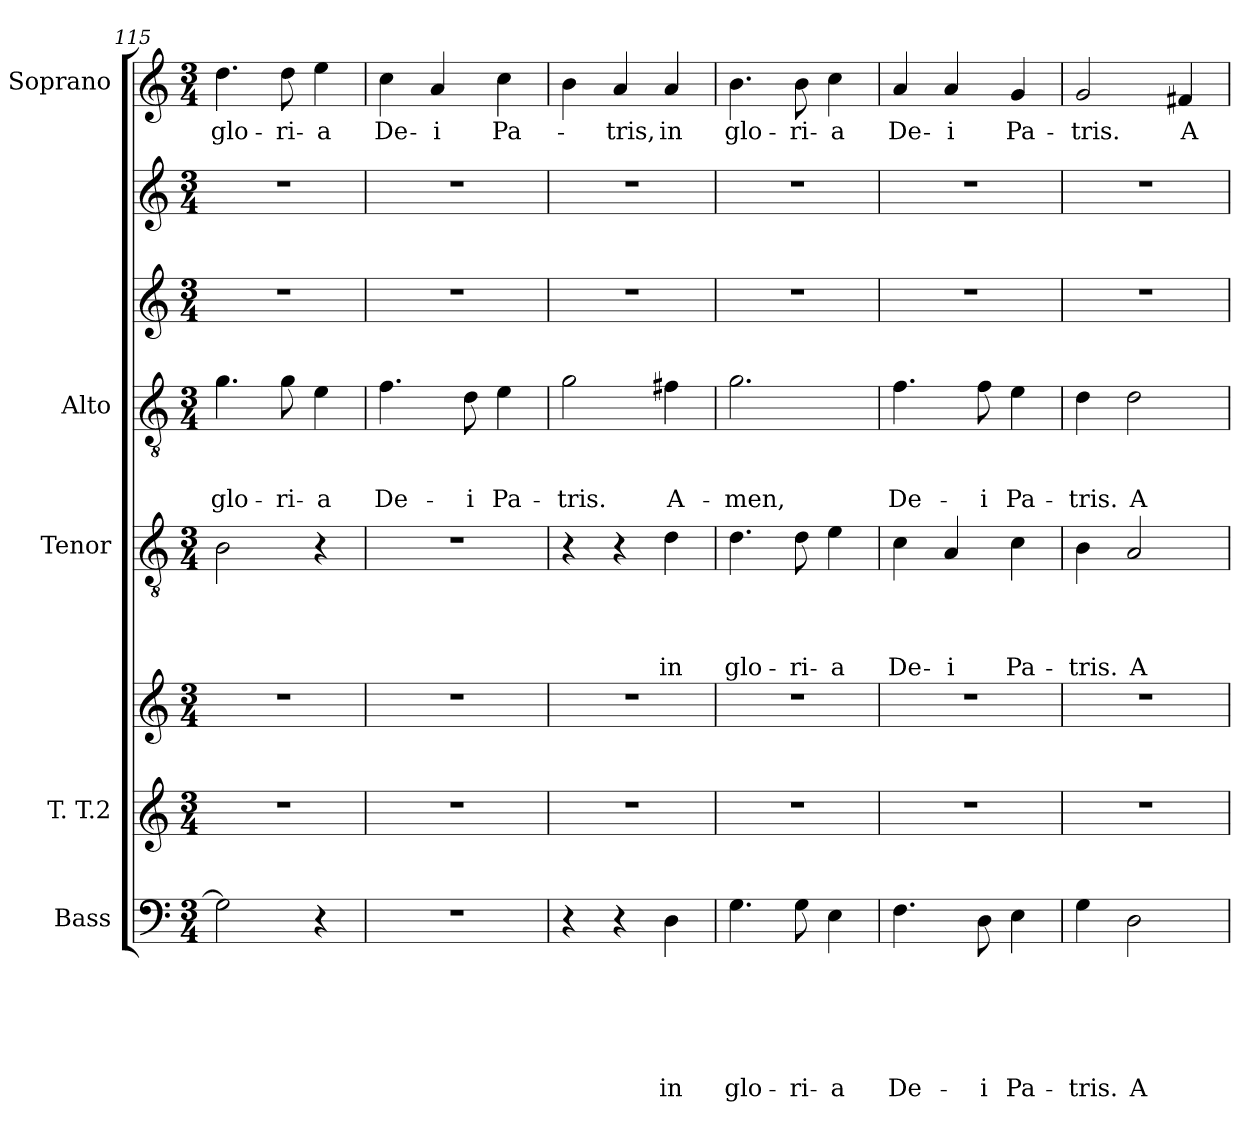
**kern	**text	**text	**text	**text	**text	**text	**kern	**kern	**kern	**text	**text	**text	**text	**kern	**text	**text	**text	**kern	**kern	**kern	**text
*part7	*part7	*part7	*part7	*part7	*part7	*part7	*part6	*part6	*part5	*part5	*part5	*part5	*part5	*part4	*part4	*part4	*part4	*part3	*part2	*part1	*part1
*staff8	*staff8	*staff8	*staff8	*staff8	*staff8	*staff8	*staff7	*staff6	*staff5	*staff5	*staff5	*staff5	*staff5	*staff4	*staff4	*staff4	*staff4	*staff3	*staff2	*staff1	*staff1
*I"Bass	*	*	*	*	*	*	*I"T. T.2	*	*I"Tenor	*	*	*	*	*I"Alto	*	*	*	*	*	*I"Soprano	*
*I'B.	*	*	*	*	*	*	*I'T.	*	*I'T.	*	*	*	*	*I'A.	*	*	*	*	*	*I'S.	*
*clefF4	*	*	*	*	*	*	*clefG2	*clefG2	*clefGv2	*	*	*	*	*clefGv2	*	*	*	*clefG2	*clefG2	*clefG2	*
*k[]	*	*	*	*	*	*	*k[]	*k[]	*k[]	*	*	*	*	*k[]	*	*	*	*k[]	*k[]	*k[]	*
*C:	*	*	*	*	*	*	*C:	*C:	*C:	*	*	*	*	*C:	*	*	*	*C:	*C:	*C:	*
*M3/4	*	*	*	*	*	*	*M3/4	*M3/4	*M3/4	*	*	*	*	*M3/4	*	*	*	*M3/4	*M3/4	*M3/4	*
=115	=115	=115	=115	=115	=115	=115	=115	=115	=115	=115	=115	=115	=115	=115	=115	=115	=115	=115	=115	=115	=115
!	!	!	!	!	!	!	!	!	!	!	!	!	!	!	!	!	!LO:LY:b	!	!	!	!LO:LY:b
2G\]	.	.	.	.	.	.	2.r	2.r	2B\	.	.	.	.	4.g\	.	.	glo-	2.r	2.r	4.dd\	glo-
!	!	!	!	!	!	!	!	!	!	!	!	!	!	!	!	!	!LO:LY:b	!	!	!	!LO:LY:b
.	.	.	.	.	.	.	.	.	.	.	.	.	.	8g\	.	.	-ri-	.	.	8dd\	-ri-
!	!	!	!	!	!	!	!	!	!	!	!	!	!	!	!	!	!LO:LY:b	!	!	!	!LO:LY:b
4r	.	.	.	.	.	.	.	.	4r	.	.	.	.	4e\	.	.	-a	.	.	4ee\	-a
=116	=116	=116	=116	=116	=116	=116	=116	=116	=116	=116	=116	=116	=116	=116	=116	=116	=116	=116	=116	=116	=116
!LO:N:vis=1	!	!	!	!	!	!	!	!	!LO:N:vis=1	!	!	!	!	!	!	!	!LO:LY:b	!	!	!	!LO:LY:b
2.r	.	.	.	.	.	.	2.r	2.r	2.r	.	.	.	.	4.f\	.	.	De-	2.r	2.r	4cc\	De-
!	!	!	!	!	!	!	!	!	!	!	!	!	!	!	!	!	!	!	!	!	!LO:LY:b
.	.	.	.	.	.	.	.	.	.	.	.	.	.	.	.	.	.	.	.	4a/	-i
!	!	!	!	!	!	!	!	!	!	!	!	!	!	!	!	!	!LO:LY:b	!	!	!	!
.	.	.	.	.	.	.	.	.	.	.	.	.	.	8d\	.	.	-i	.	.	.	.
!	!	!	!	!	!	!	!	!	!	!	!	!	!	!	!	!	!LO:LY:b	!	!	!	!LO:LY:b
.	.	.	.	.	.	.	.	.	.	.	.	.	.	4e\	.	.	Pa-	.	.	4cc\	Pa-
!!LO:PB:g=z
=117	=117	=117	=117	=117	=117	=117	=117	=117	=117	=117	=117	=117	=117	=117	=117	=117	=117	=117	=117	=117	=117
!	!	!	!	!	!	!	!	!	!	!	!	!	!	!	!	!	!LO:LY:b	!	!	!	!
4r	.	.	.	.	.	.	2.r	2.r	4r	.	.	.	.	2g\	.	.	-tris.	2.r	2.r	4b\	.
!	!	!	!	!	!	!	!	!	!	!	!	!	!	!	!	!	!	!	!	!	!LO:LY:b
4r	.	.	.	.	.	.	.	.	4r	.	.	.	.	.	.	.	.	.	.	4a/	-tris,
!	!	!	!	!	!	!LO:LY:b	!	!	!	!	!	!	!LO:LY:b	!	!	!	!LO:LY:b	!	!	!	!LO:LY:b
4D\	.	.	.	.	.	in	.	.	4d\	.	.	.	in	4f#X\	.	.	A-	.	.	4a/	in
=118	=118	=118	=118	=118	=118	=118	=118	=118	=118	=118	=118	=118	=118	=118	=118	=118	=118	=118	=118	=118	=118
!	!	!	!	!	!	!LO:LY:b	!	!	!	!	!	!	!LO:LY:b	!	!	!	!LO:LY:b	!	!	!	!LO:LY:b
4.G\	.	.	.	.	.	glo-	2.r	2.r	4.d\	.	.	.	glo-	2.g\	.	.	-men,	2.r	2.r	4.b\	glo-
!	!	!	!	!	!	!LO:LY:b	!	!	!	!	!	!	!LO:LY:b	!	!	!	!	!	!	!	!LO:LY:b
8G\	.	.	.	.	.	-ri-	.	.	8d\	.	.	.	-ri-	.	.	.	.	.	.	8b\	-ri-
!	!	!	!	!	!	!LO:LY:b	!	!	!	!	!	!	!LO:LY:b	!	!	!	!	!	!	!	!LO:LY:b
4E\	.	.	.	.	.	-a	.	.	4e\	.	.	.	-a	.	.	.	.	.	.	4cc\	-a
=119	=119	=119	=119	=119	=119	=119	=119	=119	=119	=119	=119	=119	=119	=119	=119	=119	=119	=119	=119	=119	=119
!	!	!	!	!	!	!LO:LY:b	!	!	!	!	!	!	!LO:LY:b	!	!	!	!LO:LY:b	!	!	!	!LO:LY:b
4.F\	.	.	.	.	.	De-	2.r	2.r	4c\	.	.	.	De-	4.f\	.	.	De-	2.r	2.r	4a/	De-
!	!	!	!	!	!	!	!	!	!	!	!	!	!LO:LY:b	!	!	!	!	!	!	!	!LO:LY:b
.	.	.	.	.	.	.	.	.	4A/	.	.	.	-i	.	.	.	.	.	.	4a/	-i
!	!	!	!	!	!	!LO:LY:b	!	!	!	!	!	!	!	!	!	!	!LO:LY:b	!	!	!	!
8D\	.	.	.	.	.	-i	.	.	.	.	.	.	.	8f\	.	.	-i	.	.	.	.
!	!	!	!	!	!	!LO:LY:b	!	!	!	!	!	!	!LO:LY:b	!	!	!	!LO:LY:b	!	!	!	!LO:LY:b
4E\	.	.	.	.	.	Pa-	.	.	4c\	.	.	.	Pa-	4e\	.	.	Pa-	.	.	4g/	Pa-
=120	=120	=120	=120	=120	=120	=120	=120	=120	=120	=120	=120	=120	=120	=120	=120	=120	=120	=120	=120	=120	=120
!	!	!	!	!	!	!LO:LY:b	!	!	!	!	!	!	!LO:LY:b	!	!	!	!LO:LY:b	!	!	!	!LO:LY:b
4G\	.	.	.	.	.	-tris.	2.r	2.r	4B\	.	.	.	-tris.	4d\	.	.	-tris.	2.r	2.r	2g/	-tris.
!	!	!	!	!	!	!LO:LY:b	!	!	!	!	!	!	!LO:LY:b	!	!	!	!LO:LY:b	!	!	!	!
2D\	.	.	.	.	.	A-	.	.	2A/	.	.	.	A-	2d\	.	.	A-	.	.	.	.
!	!	!	!	!	!	!	!	!	!	!	!	!	!	!	!	!	!	!	!	!	!LO:LY:b
.	.	.	.	.	.	.	.	.	.	.	.	.	.	.	.	.	.	.	.	4f#X/	A-
=	=	=	=	=	=	=	=	=	=	=	=	=	=	=	=	=	=	=	=	=	=
*-	*-	*-	*-	*-	*-	*-	*-	*-	*-	*-	*-	*-	*-	*-	*-	*-	*-	*-	*-	*-	*-
